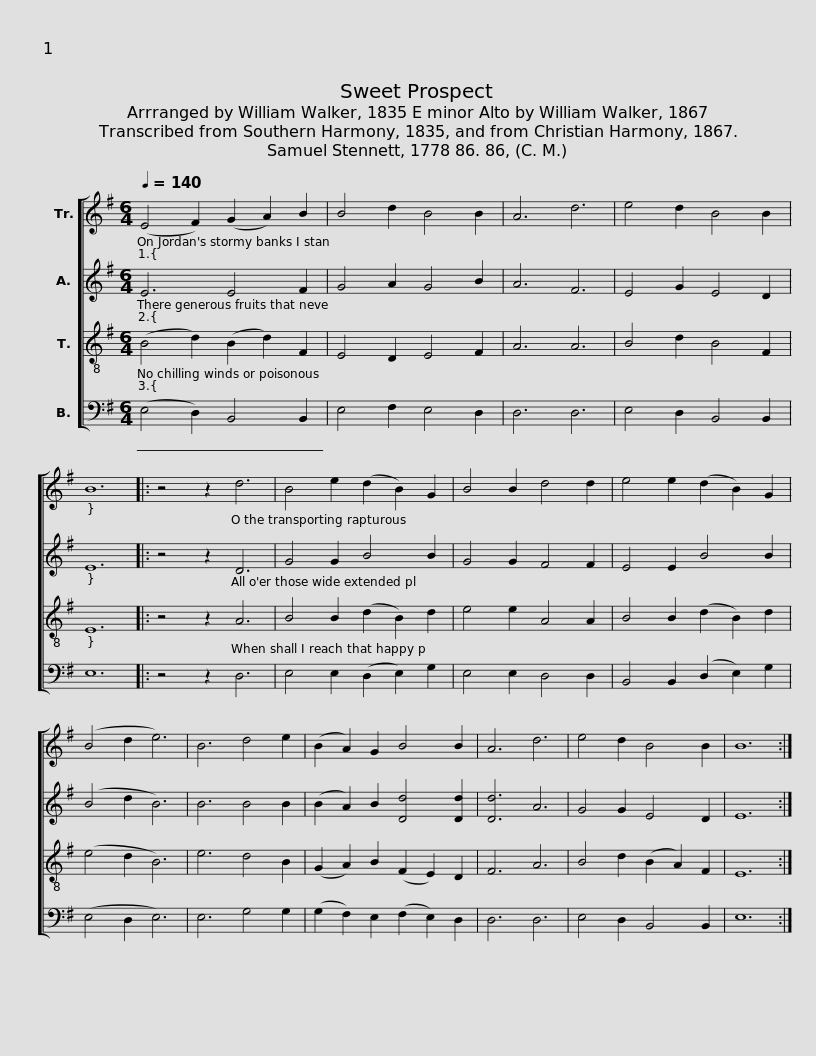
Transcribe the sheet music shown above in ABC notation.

X:1
%%score [ 1 2 3 4 ]
L:1/8
Q:1/4=140
M:6/4
I:linebreak $
K:G
V:1 treble
V:2 treble
V:3 treble-8
V:4 bass
V:1
 (E4 F2) (G2 A2) B2 | B4 d2 B4 B2 | A6 d6 | e4 d2 B4 B2 | B12 |: %5
 z4 z2 d6 | B4 e2 (d2 B2) G2 | B4 B2 d4 d2 | e4 e2 (d2 B2) G2 | (B4 d2 e6) | %10
 B6 d4 e2 | (B2 A2) G2 B4 B2 | A6 d6 | e4 d2 B4 B2 |$ B12 :| %15
V:2
 E6 E4 F2 | G4 A2 G4 B2 | A6 F6 | E4 G2 E4 D2 | E12 |: %5
 z4 z2 D6 | G4 G2 B4 B2 | G4 G2 F4 F2 | E4 E2 B4 B2 | (B4 d2 B6) | %10
 B6 B4 B2 | (B2 A2) B2 [Dd]4 [Dd]2 | [Dd]6 A6 | G4 G2 E4 D2 |$ E12 :| %15
V:3
 (B4 d2) (B2 d2) F2 | E4 D2 E4 F2 | A6 A6 | B4 d2 B4 F2 | E12 |: %5
 z4 z2 A6 | B4 B2 (d2 B2) d2 | e4 e2 A4 A2 | B4 B2 (d2 B2) d2 | (e4 d2 B6) | %10
 e6 d4 B2 | (G2 A2) B2 (F2 E2) D2 | F6 A6 | B4 d2 (B2 A2) F2 |$ E12 :| %15
V:4
 (E,4 D,2) B,,4 B,,2 | E,4 F,2 E,4 D,2 | D,6 D,6 | E,4 D,2 B,,4 B,,2 | E,12 |: %5
 z4 z2 D,6 | E,4 E,2 (D,2 E,2) G,2 | E,4 E,2 D,4 D,2 | B,,4 B,,2 (D,2 E,2) G,2 | (E,4 D,2 E,6) | %10
 E,6 G,4 G,2 | (G,2 F,2) E,2 (F,2 E,2) D,2 | D,6 D,6 | E,4 D,2 B,,4 B,,2 |$ E,12 :| %15
